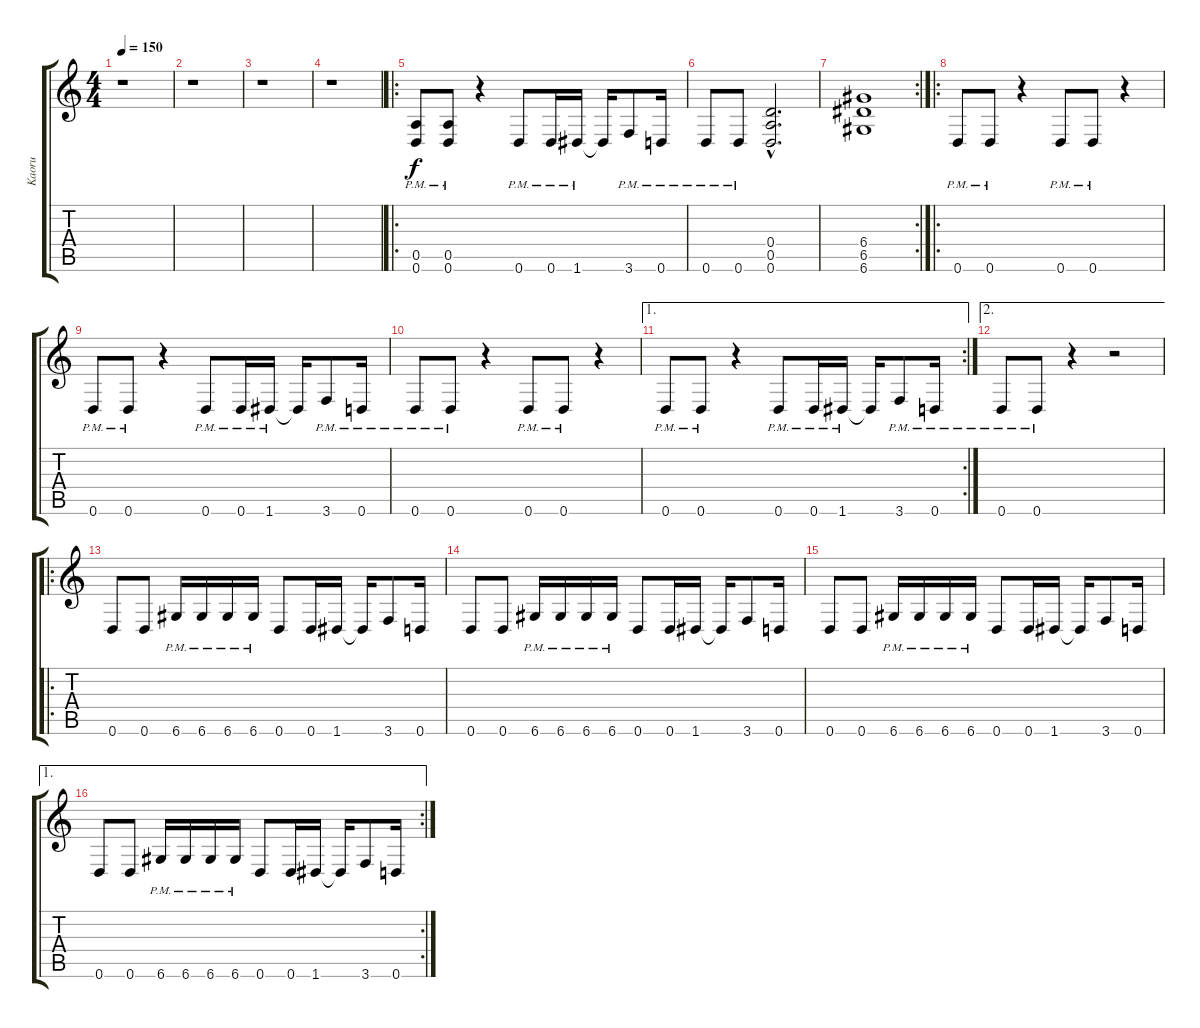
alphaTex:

\track ("Kaoru" "Kaoru") {instrument distortionguitar}
\staff {score tabs}
\tuning (E4 B3 G3 D3 A2 D2) {hide}
\ts (4 4)
\tempo 150
\clef g2
\ks c
r.1{dy f instrument distortionguitar} |
r.1 |
r.1 |
r.1 |
\ro
(0.5{pm} 0.6{pm}).8 (0.5{pm} 0.6{pm}).8 r.4 0.6{pm}.8 0.6{pm}.16 1.6{pm}.16 1.6{t}.16 3.6{pm}.8 0.6{pm}.16 |
0.6{pm}.8 0.6{pm}.8 (0.4{hac} 0.5{hac} 0.6{hac}).2{d} |
\rc 2
(6.4 6.5 6.6).1 |
\ro
0.6{pm}.8 0.6{pm}.8 r.4 0.6{pm}.8 0.6{pm}.8 r.4 |
0.6{pm}.8 0.6{pm}.8 r.4 0.6{pm}.8 0.6{pm}.16 1.6{pm}.16 1.6{t}.16 3.6{pm}.8 0.6{pm}.16 |
0.6{pm}.8 0.6{pm}.8 r.4 0.6{pm}.8 0.6{pm}.8 r.4 |
\ae 1
\rc 2
0.6{pm}.8 0.6{pm}.8 r.4 0.6{pm}.8 0.6{pm}.16 1.6{pm}.16 1.6{t}.16 3.6{pm}.8 0.6{pm}.16 |
\ae 2
0.6{pm}.8 0.6{pm}.8 r.4 r.2 |
\ro
0.6.8 0.6.8 6.6{pm}.16 6.6{pm}.16 6.6{pm}.16 6.6{pm}.16 0.6.8 0.6.16 1.6.16 1.6{t}.16 3.6.8 0.6.16 |
0.6.8 0.6.8 6.6{pm}.16 6.6{pm}.16 6.6{pm}.16 6.6{pm}.16 0.6.8 0.6.16 1.6.16 1.6{t}.16 3.6.8 0.6.16 |
0.6.8 0.6.8 6.6{pm}.16 6.6{pm}.16 6.6{pm}.16 6.6{pm}.16 0.6.8 0.6.16 1.6.16 1.6{t}.16 3.6.8 0.6.16 |
\ae 1
\rc 2
0.6.8 0.6.8 6.6{pm}.16 6.6{pm}.16 6.6{pm}.16 6.6{pm}.16 0.6.8 0.6.16 1.6.16 1.6{t}.16 3.6.8 0.6.16
